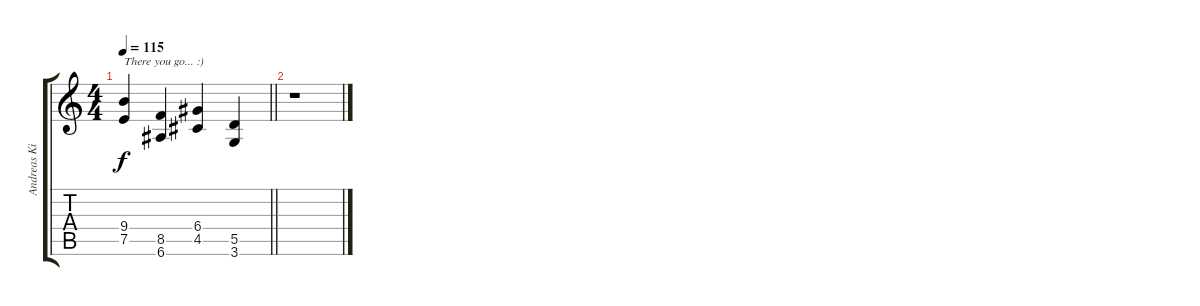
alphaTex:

\track ("Andreas Kisser" "Andreas Ki") {instrument distortionguitar}
\staff {score tabs}
\tuning (E4 B3 G3 D3 A2 E2) {hide}
\ts (4 4)
\tempo 115
\clef g2
\barLineRight lightlight
\ks c
(9.4 7.5).4{txt "There you go... :)" dy f} (8.5 6.6).4 (6.4 4.5).4 (5.5 3.6).4 |
r.1
